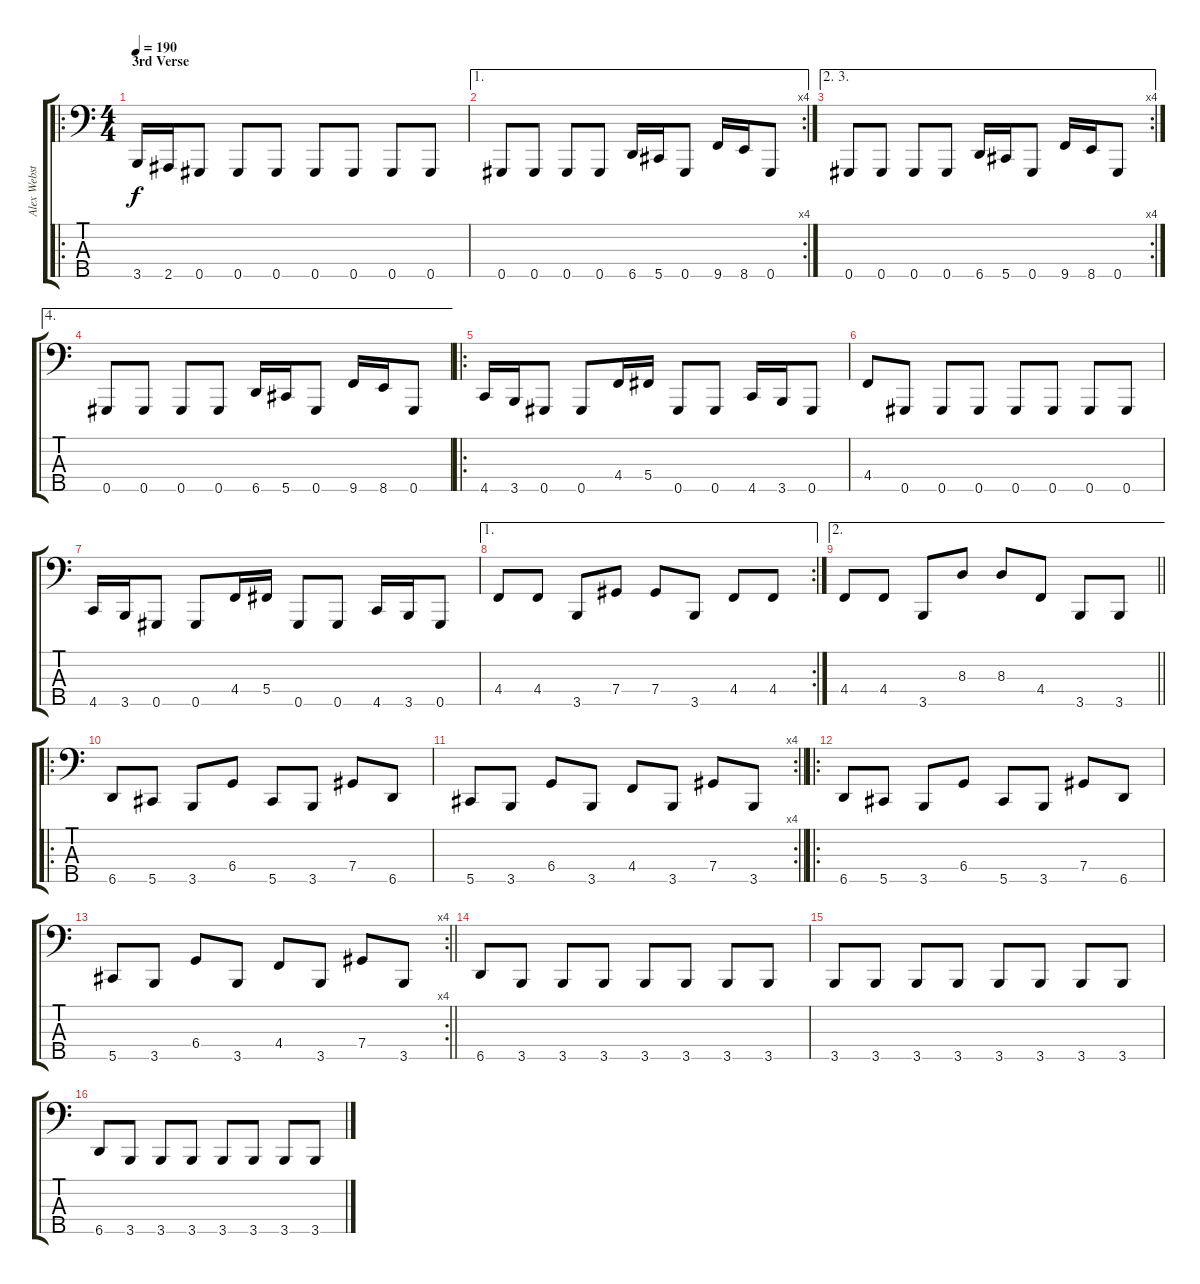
\track ("Alex Webster" "Alex Webst") {instrument electricbassfinger}
\staff {score tabs}
\tuning (E2 B1 Gb1 Db1 Ab0) {hide}
\ro
\ts (4 4)
\section ("" "3rd Verse")
\tempo 190
\clef f4
\ks c
3.5.16{dy f} 2.5.16 0.5.8 0.5.8 0.5.8 0.5.8 0.5.8 0.5.8 0.5.8 |
\ae 1
\rc 4
0.5.8 0.5.8 0.5.8 0.5.8 6.5.16 5.5.16 0.5.8 9.5.16 8.5.16 0.5.8 |
\ae (2 3)
\rc 4
0.5.8 0.5.8 0.5.8 0.5.8 6.5.16 5.5.16 0.5.8 9.5.16 8.5.16 0.5.8 |
\ae 4
0.5.8 0.5.8 0.5.8 0.5.8 6.5.16 5.5.16 0.5.8 9.5.16 8.5.16 0.5.8 |
\ro
4.5.16 3.5.16 0.5.8 0.5.8 4.4.16 5.4.16 0.5.8 0.5.8 4.5.16 3.5.16 0.5.8 |
4.4.8 0.5.8 0.5.8 0.5.8 0.5.8 0.5.8 0.5.8 0.5.8 |
4.5.16 3.5.16 0.5.8 0.5.8 4.4.16 5.4.16 0.5.8 0.5.8 4.5.16 3.5.16 0.5.8 |
\ae 1
\rc 2
4.4.8 4.4.8 3.5.8 7.4.8 7.4.8 3.5.8 4.4.8 4.4.8 |
\ae 2
\barLineRight lightlight
4.4.8 4.4.8 3.5.8 8.3.8 8.3.8 4.4.8 3.5.8 3.5.8 |
\ro
6.5.8 5.5.8 3.5.8 6.4.8 5.5.8 3.5.8 7.4.8 6.5.8 |
\rc 4
\barLineRight lightlight
5.5.8 3.5.8 6.4.8 3.5.8 4.4.8 3.5.8 7.4.8 3.5.8 |
\ro
6.5.8 5.5.8 3.5.8 6.4.8 5.5.8 3.5.8 7.4.8 6.5.8 |
\rc 4
\barLineRight lightlight
5.5.8 3.5.8 6.4.8 3.5.8 4.4.8 3.5.8 7.4.8 3.5.8 |
6.5.8 3.5.8 3.5.8 3.5.8 3.5.8 3.5.8 3.5.8 3.5.8 |
3.5.8 3.5.8 3.5.8 3.5.8 3.5.8 3.5.8 3.5.8 3.5.8 |
6.5.8 3.5.8 3.5.8 3.5.8 3.5.8 3.5.8 3.5.8 3.5.8
